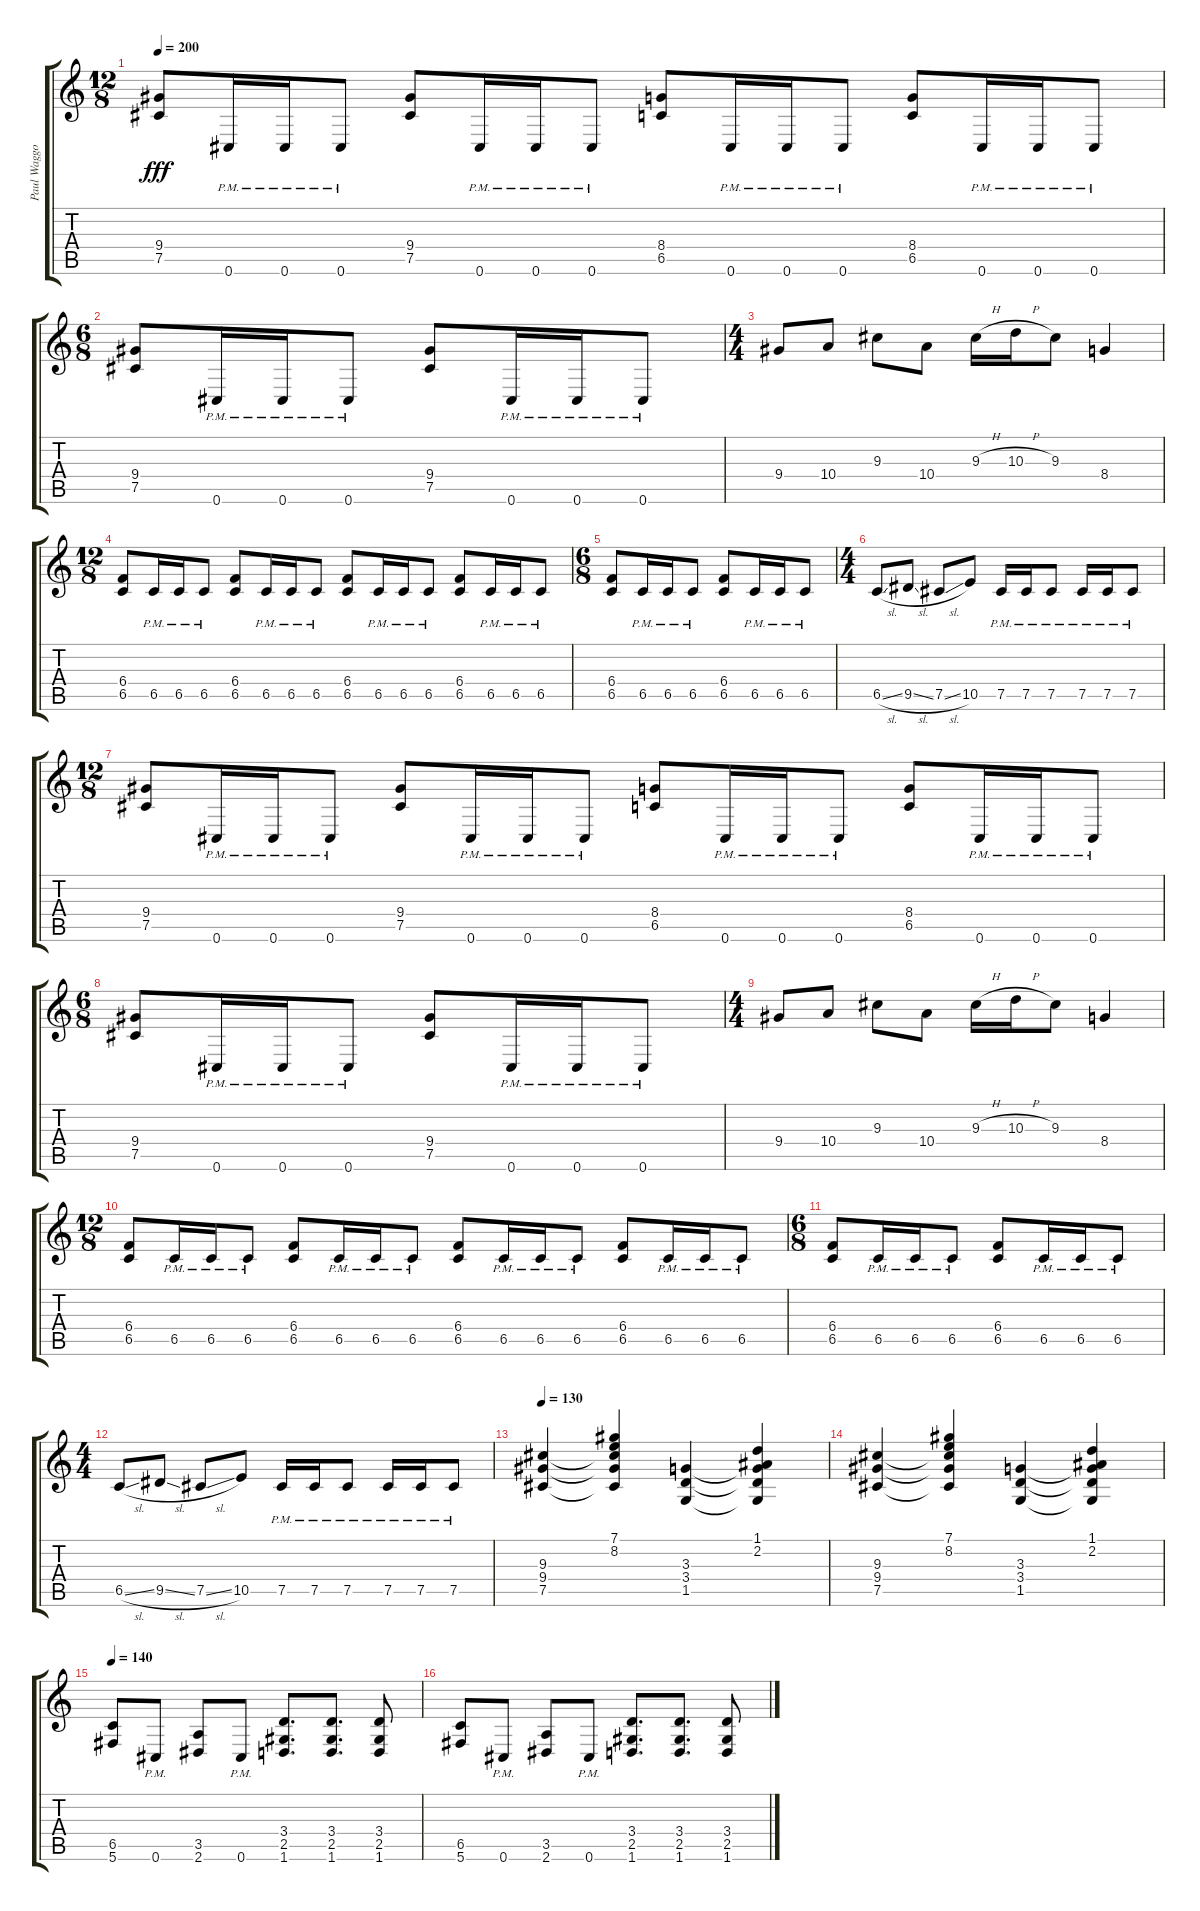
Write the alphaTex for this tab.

\track ("Paul Waggoner" "Paul Waggo") {instrument distortionguitar}
\staff {score tabs}
\tuning (Db4 Ab3 E3 B2 Gb2 Db2) {hide}
\ts (12 8)
\tempo 200
\clef g2
\ks c
(9.4 7.5).8{dy fff} 0.6{pm}.16 0.6{pm}.16 0.6{pm}.8 (9.4 7.5).8 0.6{pm}.16 0.6{pm}.16 0.6{pm}.8 (8.4 6.5).8 0.6{pm}.16 0.6{pm}.16 0.6{pm}.8 (8.4 6.5).8 0.6{pm}.16 0.6{pm}.16 0.6{pm}.8 |
\ts (6 8)
(9.4 7.5).8 0.6{pm}.16 0.6{pm}.16 0.6{pm}.8 (9.4 7.5).8 0.6{pm}.16 0.6{pm}.16 0.6{pm}.8 |
\ts (4 4)
9.4.8 10.4.8 9.3.8 10.4.8 9.3{h}.16 10.3{h}.16 9.3.8 8.4.4 |
\ts (12 8)
(6.4 6.5).8 6.5{pm}.16 6.5{pm}.16 6.5{pm}.8 (6.4 6.5).8 6.5{pm}.16 6.5{pm}.16 6.5{pm}.8 (6.4 6.5).8 6.5{pm}.16 6.5{pm}.16 6.5{pm}.8 (6.4 6.5).8 6.5{pm}.16 6.5{pm}.16 6.5{pm}.8 |
\ts (6 8)
(6.4 6.5).8 6.5{pm}.16 6.5{pm}.16 6.5{pm}.8 (6.4 6.5).8 6.5{pm}.16 6.5{pm}.16 6.5{pm}.8 |
\ts (4 4)
6.5{sl}.8 9.5{sl}.8 7.5{sl}.8 10.5.8 7.5{pm}.16 7.5{pm}.16 7.5{pm}.8 7.5{pm}.16 7.5{pm}.16 7.5{pm}.8 |
\ts (12 8)
(9.4 7.5).8 0.6{pm}.16 0.6{pm}.16 0.6{pm}.8 (9.4 7.5).8 0.6{pm}.16 0.6{pm}.16 0.6{pm}.8 (8.4 6.5).8 0.6{pm}.16 0.6{pm}.16 0.6{pm}.8 (8.4 6.5).8 0.6{pm}.16 0.6{pm}.16 0.6{pm}.8 |
\ts (6 8)
(9.4 7.5).8 0.6{pm}.16 0.6{pm}.16 0.6{pm}.8 (9.4 7.5).8 0.6{pm}.16 0.6{pm}.16 0.6{pm}.8 |
\ts (4 4)
9.4.8 10.4.8 9.3.8 10.4.8 9.3{h}.16 10.3{h}.16 9.3.8 8.4.4 |
\ts (12 8)
(6.4 6.5).8 6.5{pm}.16 6.5{pm}.16 6.5{pm}.8 (6.4 6.5).8 6.5{pm}.16 6.5{pm}.16 6.5{pm}.8 (6.4 6.5).8 6.5{pm}.16 6.5{pm}.16 6.5{pm}.8 (6.4 6.5).8 6.5{pm}.16 6.5{pm}.16 6.5{pm}.8 |
\ts (6 8)
(6.4 6.5).8 6.5{pm}.16 6.5{pm}.16 6.5{pm}.8 (6.4 6.5).8 6.5{pm}.16 6.5{pm}.16 6.5{pm}.8 |
\ts (4 4)
6.5{sl}.8 9.5{sl}.8 7.5{sl}.8 10.5.8 7.5{pm}.16 7.5{pm}.16 7.5{pm}.8 7.5{pm}.16 7.5{pm}.16 7.5{pm}.8 |
\tempo 130
(9.3 9.4 7.5).4 (7.1 8.2 9.3{t} 9.4{t} 7.5{t}).4 (3.3 3.4 1.5).4 (1.1 2.2 3.3{t} 3.4{t} 1.5{t}).4 |
(9.3 9.4 7.5).4 (7.1 8.2 9.3{t} 9.4{t} 7.5{t}).4 (3.3 3.4 1.5).4 (1.1 2.2 3.3{t} 3.4{t} 1.5{t}).4 |
\tempo 140
(6.5 5.6).8 0.6{pm}.8 (3.5 2.6).8 0.6{pm}.8 (3.4 2.5 1.6).8{d} (3.4 2.5 1.6).8{d} (3.4 2.5 1.6).8 |
(6.5 5.6).8 0.6{pm}.8 (3.5 2.6).8 0.6{pm}.8 (3.4 2.5 1.6).8{d} (3.4 2.5 1.6).8{d} (3.4 2.5 1.6).8
